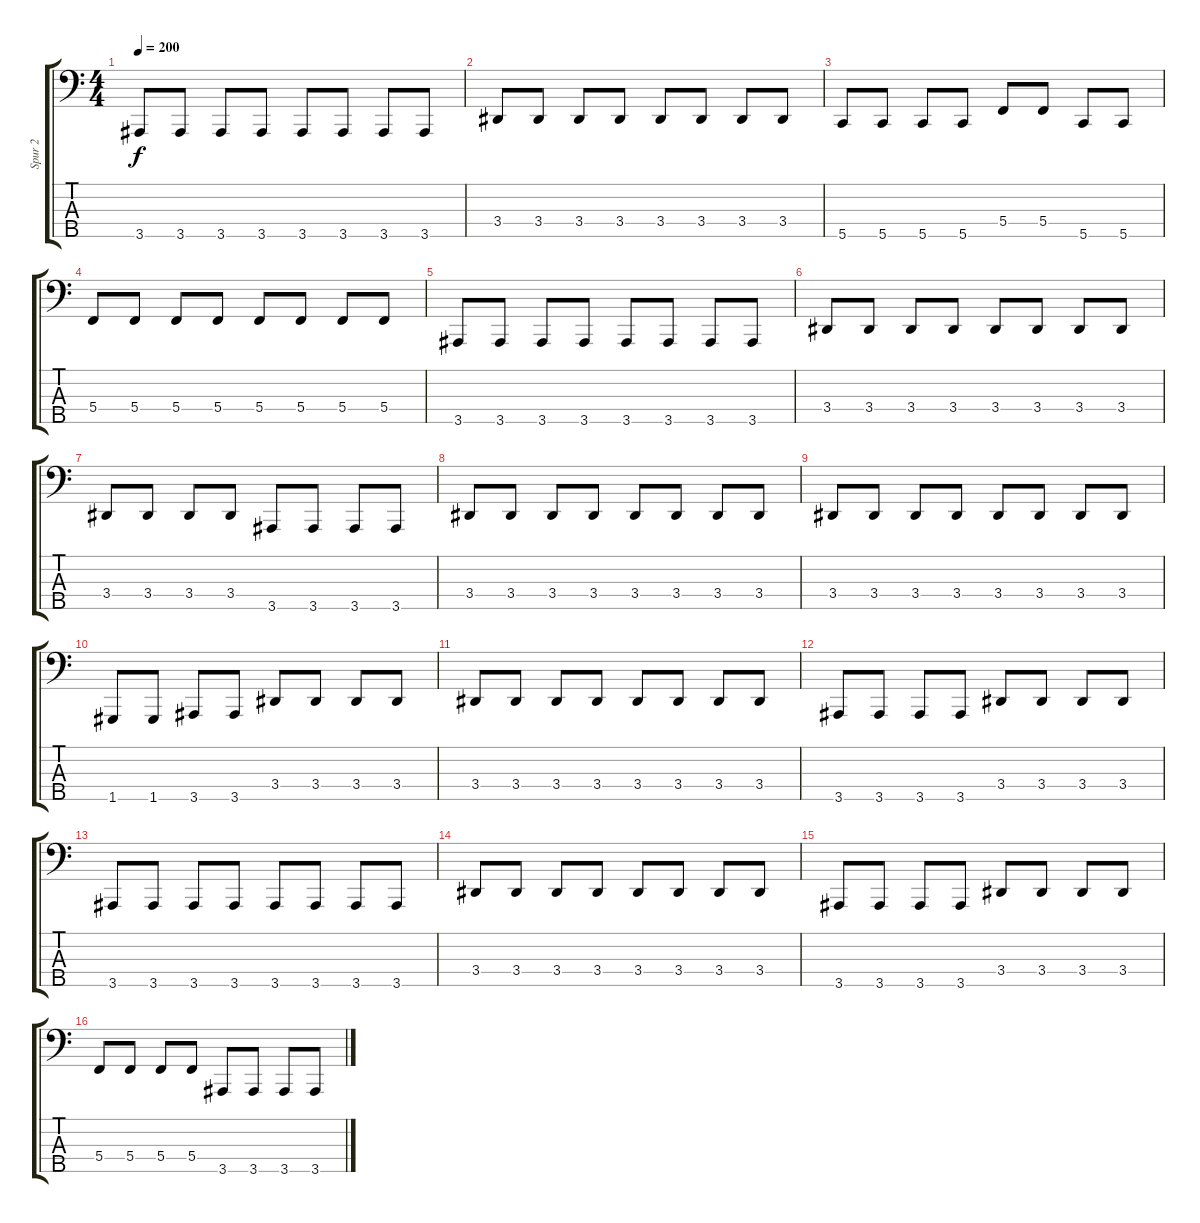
\track ("Spur 2" "Spur 2") {instrument electricbasspick}
\staff {score tabs}
\tuning (Eb2 Bb1 F1 C1 G0) {hide}
\ts (4 4)
\tempo 200
\clef f4
\ks c
3.5.8{dy f} 3.5.8 3.5.8 3.5.8 3.5.8 3.5.8 3.5.8 3.5.8 |
3.4.8 3.4.8 3.4.8 3.4.8 3.4.8 3.4.8 3.4.8 3.4.8 |
5.5.8 5.5.8 5.5.8 5.5.8 5.4.8 5.4.8 5.5.8 5.5.8 |
5.4.8 5.4.8 5.4.8 5.4.8 5.4.8 5.4.8 5.4.8 5.4.8 |
3.5.8 3.5.8 3.5.8 3.5.8 3.5.8 3.5.8 3.5.8 3.5.8 |
3.4.8 3.4.8 3.4.8 3.4.8 3.4.8 3.4.8 3.4.8 3.4.8 |
3.4.8 3.4.8 3.4.8 3.4.8 3.5.8 3.5.8 3.5.8 3.5.8 |
3.4.8 3.4.8 3.4.8 3.4.8 3.4.8 3.4.8 3.4.8 3.4.8 |
3.4.8 3.4.8 3.4.8 3.4.8 3.4.8 3.4.8 3.4.8 3.4.8 |
1.5.8 1.5.8 3.5.8 3.5.8 3.4.8 3.4.8 3.4.8 3.4.8 |
3.4.8 3.4.8 3.4.8 3.4.8 3.4.8 3.4.8 3.4.8 3.4.8 |
3.5.8 3.5.8 3.5.8 3.5.8 3.4.8 3.4.8 3.4.8 3.4.8 |
3.5.8 3.5.8 3.5.8 3.5.8 3.5.8 3.5.8 3.5.8 3.5.8 |
3.4.8 3.4.8 3.4.8 3.4.8 3.4.8 3.4.8 3.4.8 3.4.8 |
3.5.8 3.5.8 3.5.8 3.5.8 3.4.8 3.4.8 3.4.8 3.4.8 |
5.4.8 5.4.8 5.4.8 5.4.8 3.5.8 3.5.8 3.5.8 3.5.8
